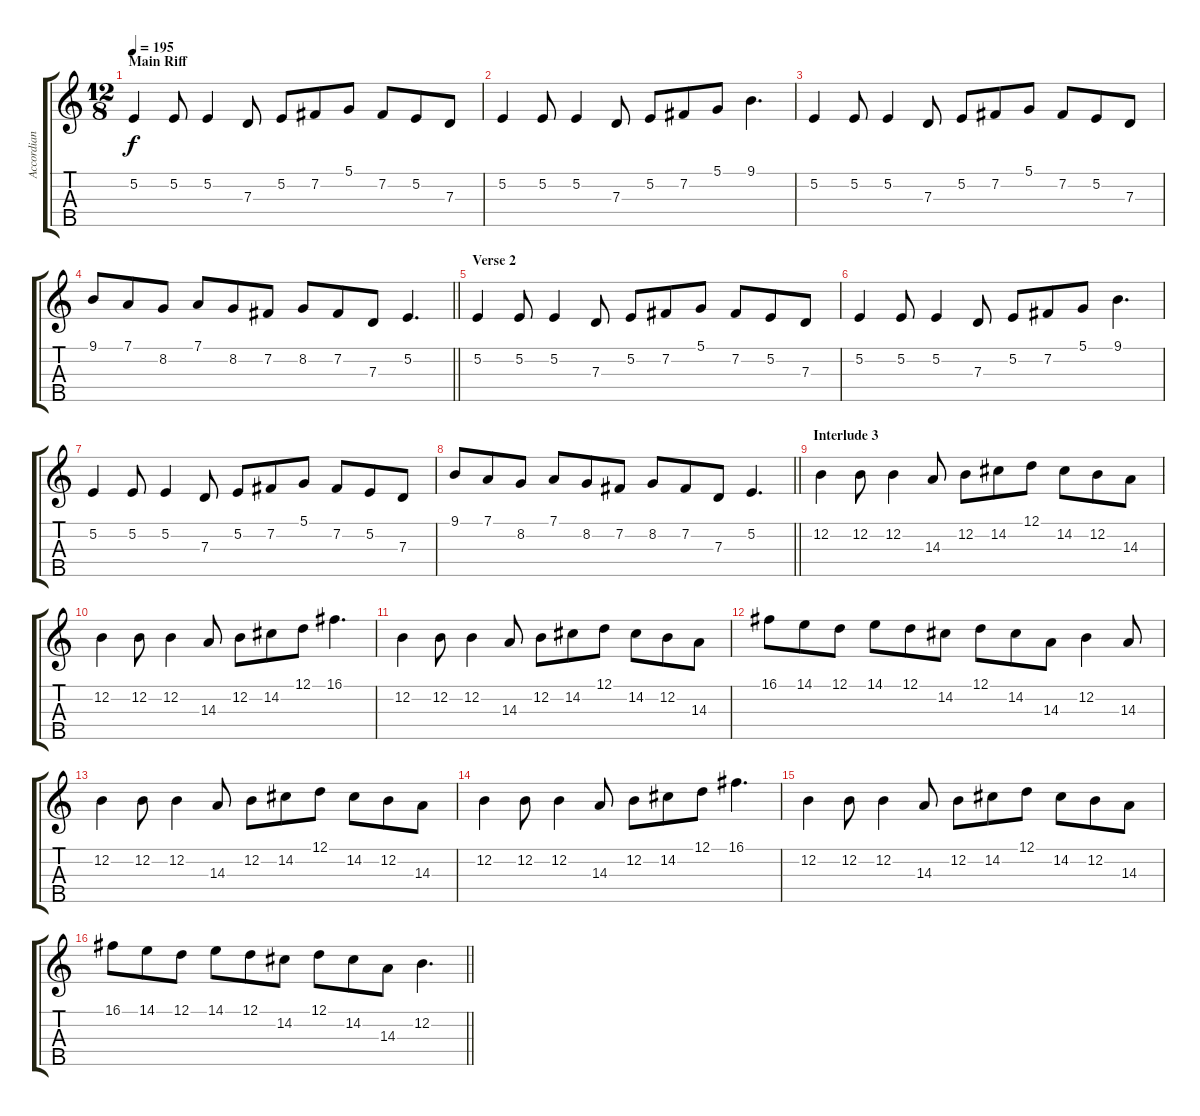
\track ("Accordian" "Accordian") {instrument accordion}
\staff {score tabs}
\tuning (D4 B3 G3 C3 G4) {hide}
\ts (12 8)
\section ("" "Main Riff")
\tempo 195
\clef g2
\ks c
5.2.4{dy f} 5.2.8 5.2.4 7.3.8 5.2.8 7.2.8 5.1.8 7.2.8 5.2.8 7.3.8 |
5.2.4 5.2.8 5.2.4 7.3.8 5.2.8 7.2.8 5.1.8 9.1.4{d} |
5.2.4 5.2.8 5.2.4 7.3.8 5.2.8 7.2.8 5.1.8 7.2.8 5.2.8 7.3.8 |
\barLineRight lightlight
9.1.8 7.1.8 8.2.8 7.1.8 8.2.8 7.2.8 8.2.8 7.2.8 7.3.8 5.2.4{d} |
\section ("" "Verse 2")
5.2.4 5.2.8 5.2.4 7.3.8 5.2.8 7.2.8 5.1.8 7.2.8 5.2.8 7.3.8 |
5.2.4 5.2.8 5.2.4 7.3.8 5.2.8 7.2.8 5.1.8 9.1.4{d} |
5.2.4 5.2.8 5.2.4 7.3.8 5.2.8 7.2.8 5.1.8 7.2.8 5.2.8 7.3.8 |
\barLineRight lightlight
9.1.8 7.1.8 8.2.8 7.1.8 8.2.8 7.2.8 8.2.8 7.2.8 7.3.8 5.2.4{d} |
\section ("" "Interlude 3")
12.2.4 12.2.8 12.2.4 14.3.8 12.2.8 14.2.8 12.1.8 14.2.8 12.2.8 14.3.8 |
12.2.4 12.2.8 12.2.4 14.3.8 12.2.8 14.2.8 12.1.8 16.1.4{d} |
12.2.4 12.2.8 12.2.4 14.3.8 12.2.8 14.2.8 12.1.8 14.2.8 12.2.8 14.3.8 |
16.1.8 14.1.8 12.1.8 14.1.8 12.1.8 14.2.8 12.1.8 14.2.8 14.3.8 12.2.4 14.3.8 |
12.2.4 12.2.8 12.2.4 14.3.8 12.2.8 14.2.8 12.1.8 14.2.8 12.2.8 14.3.8 |
12.2.4 12.2.8 12.2.4 14.3.8 12.2.8 14.2.8 12.1.8 16.1.4{d} |
12.2.4 12.2.8 12.2.4 14.3.8 12.2.8 14.2.8 12.1.8 14.2.8 12.2.8 14.3.8 |
\barLineRight lightlight
16.1.8 14.1.8 12.1.8 14.1.8 12.1.8 14.2.8 12.1.8 14.2.8 14.3.8 12.2.4{d}
